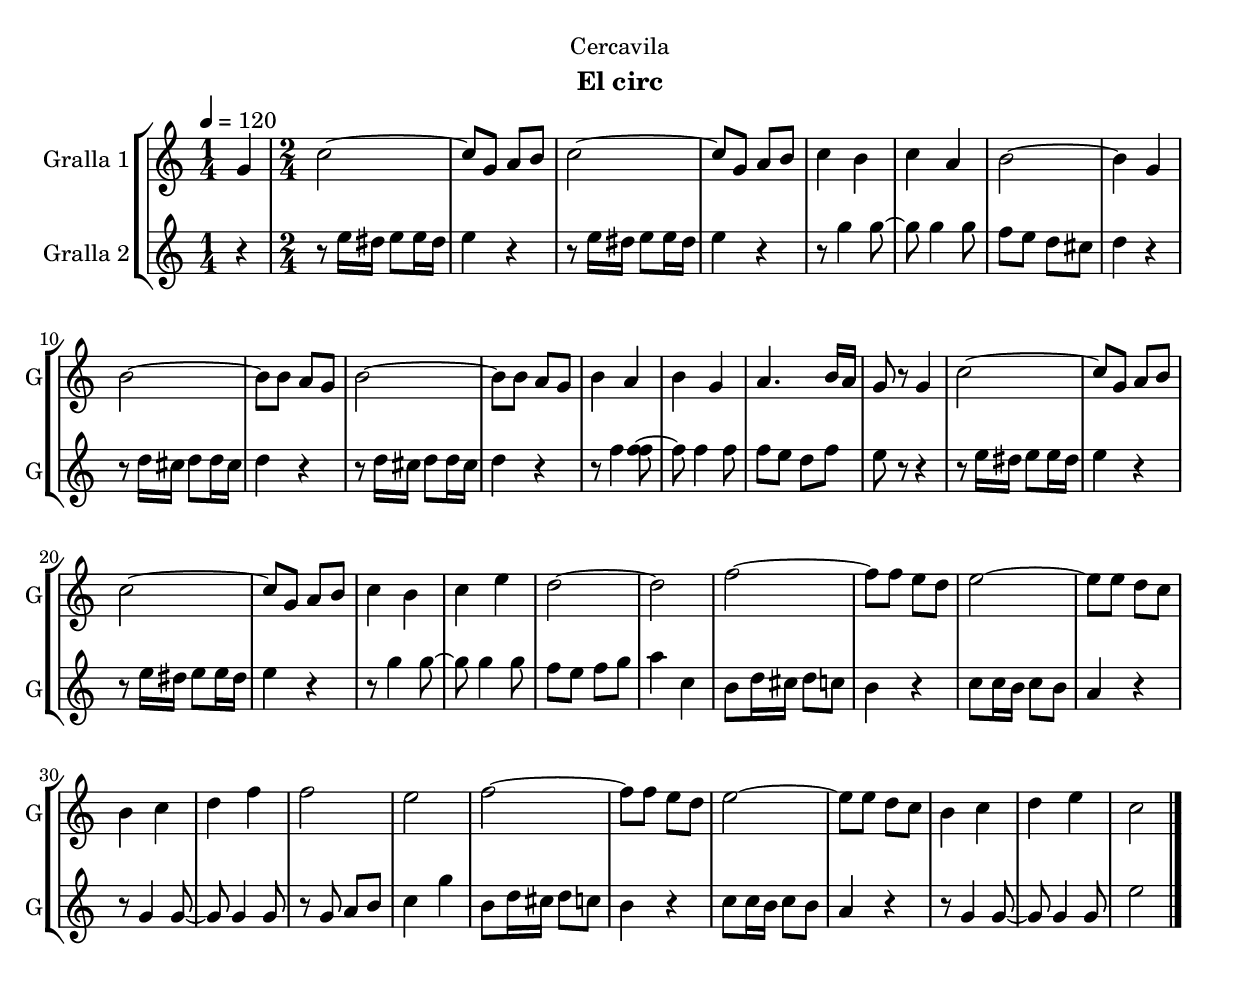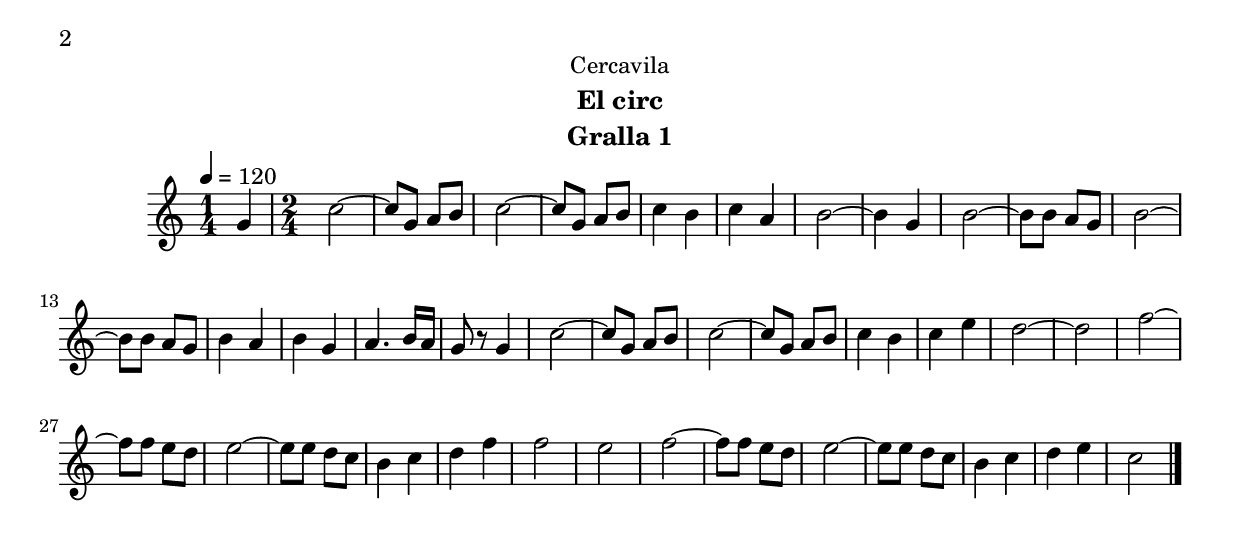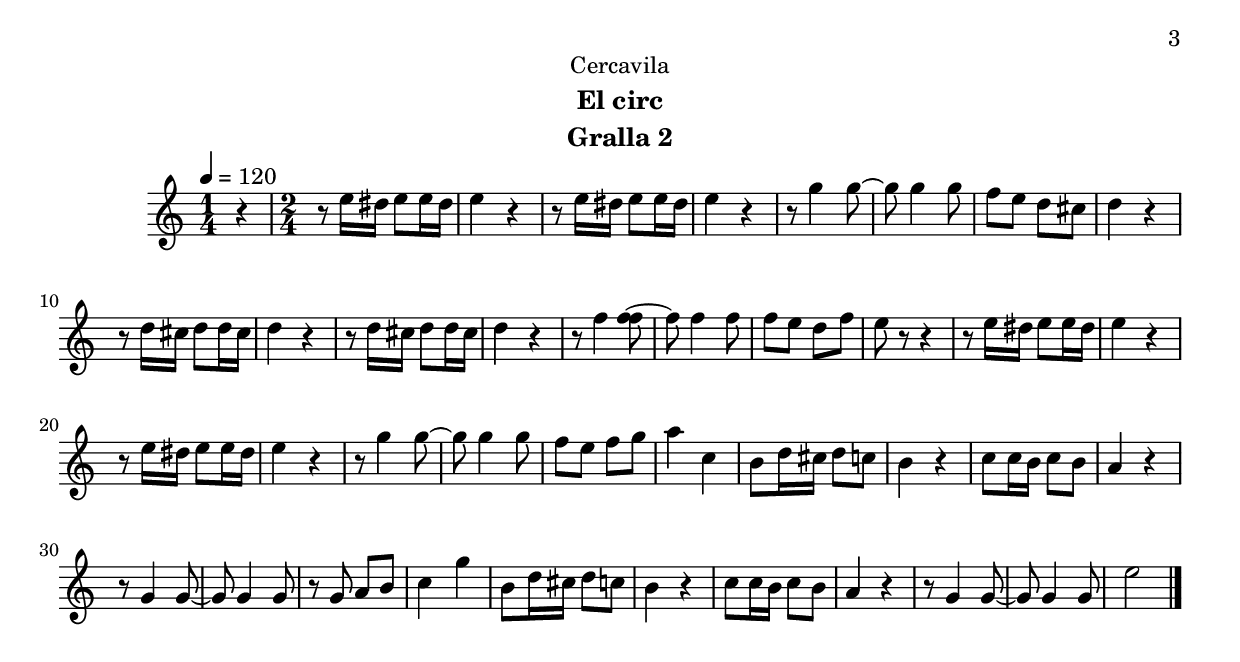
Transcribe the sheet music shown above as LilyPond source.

\version "2.16.2"

\header {
  dedication="Cercavila"
  title=""
  subtitle="El circ"
  subsubtitle=""
  poet=""
  meter=""
  piece=""
  composer=""
  arranger=""
  opus=""
  instrument=""
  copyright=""
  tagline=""
}

liniaroAa =
\relative g'
{
  \tempo 4=120
  \clef treble
  \key c \major
  \time 1/4
  g4  |
  \time 2/4   c2 ~  |
  c8 g a b  |
  c2 ~  |
  %05
  c8 g a b  |
  c4 b  |
  c4 a  |
  b2 ~  |
  b4 g  |
  %10
  b2 ~  |
  b8 b a g  |
  b2 ~  |
  b8 b a g  |
  b4 a  |
  %15
  b4 g  |
  a4. b16 a  |
  g8 r g4  |
  c2 ~  |
  c8 g a b  |
  %20
  c2 ~  |
  c8 g a b  |
  c4 b  |
  c4 e  |
  d2 ~  |
  %25
  d2  |
  f2 ~  |
  f8 f e d  |
  e2 ~  |
  e8 e d c  |
  %30
  b4 c  |
  d4 f  |
  f2  |
  e2  |
  f2 ~  |
  %35
  f8 f e d  |
  e2 ~  |
  e8 e d c  |
  b4 c  |
  d4 e  |
  %40
  c2  \bar "|."
}

liniaroAb =
\relative e''
{
  \tempo 4=120
  \clef treble
  \key c \major
  \time 1/4
  r4  |
  \time 2/4   r8 e16 dis e8 e16 dis  |
  e4 r  |
  r8 e16 dis e8 e16 dis  |
  %05
  e4 r  |
  r8 g4 g8 ~  |
  g8 g4 g8  |
  f8 e d cis  |
  d4 r  |
  %10
  r8 d16 cis d8 d16 cis  |
  d4 r  |
  r8 d16 cis d8 d16 cis  |
  d4 r  |
  r8 f4 <f f>8 ~  |
  %15
  f8 f4 f8  |
  f8 e d f  |
  e8 r r4  |
  r8 e16 dis e8 e16 dis  |
  e4 r  |
  %20
  r8 e16 dis e8 e16 dis  |
  e4 r  |
  r8 g4 g8 ~  |
  g8 g4 g8  |
  f8 e f g  |
  %25
  a4 c,  |
  b8 d16 cis d8 c  |
  b4 r  |
  c8 c16 b c8 b  |
  a4 r  |
  %30
  r8 g4 g8 ~  |
  g8 g4 g8  |
  r8 g a b  |
  c4 g'  |
  b,8 d16 cis d8 c  |
  %35
  b4 r  |
  c8 c16 b c8 b  |
  a4 r  |
  r8 g4 g8 ~  |
  g8 g4 g8  |
  %40
  e'2  \bar "|."
}

\bookpart {
  \score {
    \new StaffGroup {
      \override Score.RehearsalMark #'self-alignment-X = #LEFT
      <<
        \new Staff \with {instrumentName = #"Gralla 1" shortInstrumentName = #"G"} \liniaroAa
        \new Staff \with {instrumentName = #"Gralla 2" shortInstrumentName = #"G"} \liniaroAb
      >>
    }
    \layout {}
  }
  \score { \unfoldRepeats
    \new StaffGroup {
      \override Score.RehearsalMark #'self-alignment-X = #LEFT
      <<
        \new Staff \with {instrumentName = #"Gralla 1" shortInstrumentName = #"G"} \liniaroAa
        \new Staff \with {instrumentName = #"Gralla 2" shortInstrumentName = #"G"} \liniaroAb
      >>
    }
    \midi {
      \set Staff.midiInstrument = "oboe"
      \set DrumStaff.midiInstrument = "drums"
    }
  }
}

\bookpart {
  \header {instrument="Gralla 1"}
  \score {
    \new StaffGroup {
      \override Score.RehearsalMark #'self-alignment-X = #LEFT
      <<
        \new Staff \liniaroAa
      >>
    }
    \layout {}
  }
  \score { \unfoldRepeats
    \new StaffGroup {
      \override Score.RehearsalMark #'self-alignment-X = #LEFT
      <<
        \new Staff \liniaroAa
      >>
    }
    \midi {
      \set Staff.midiInstrument = "oboe"
      \set DrumStaff.midiInstrument = "drums"
    }
  }
}

\bookpart {
  \header {instrument="Gralla 2"}
  \score {
    \new StaffGroup {
      \override Score.RehearsalMark #'self-alignment-X = #LEFT
      <<
        \new Staff \liniaroAb
      >>
    }
    \layout {}
  }
  \score { \unfoldRepeats
    \new StaffGroup {
      \override Score.RehearsalMark #'self-alignment-X = #LEFT
      <<
        \new Staff \liniaroAb
      >>
    }
    \midi {
      \set Staff.midiInstrument = "oboe"
      \set DrumStaff.midiInstrument = "drums"
    }
  }
}

